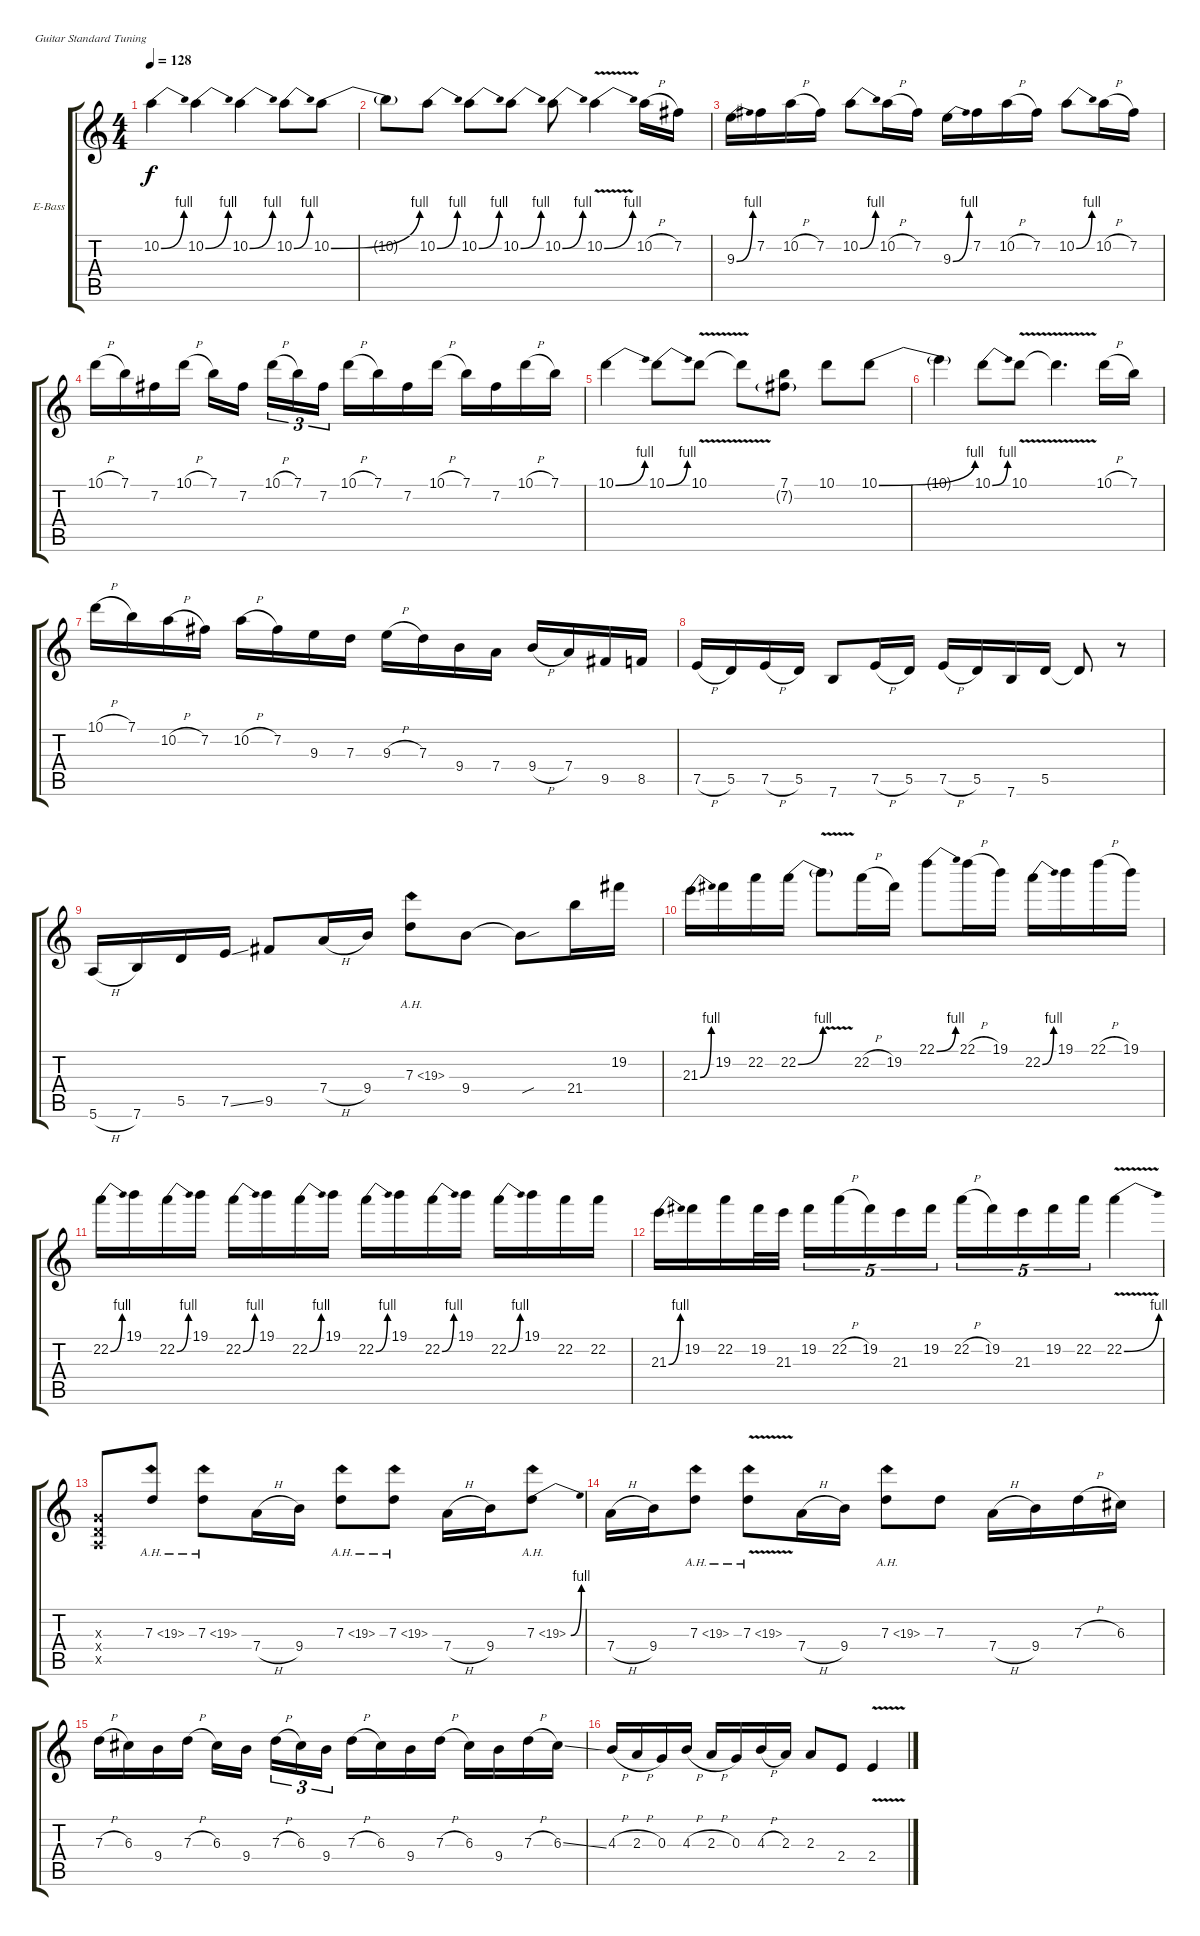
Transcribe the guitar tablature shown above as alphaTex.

\defaultSystemsLayout 4
\bracketExtendMode groupsimilarinstruments
\firstSystemTrackNameOrientation horizontal
\otherSystemsTrackNameOrientation horizontal
\track ("Kirk Hammett (Solo)" "E-Bass") {instrument distortionguitar}
\staff {score tabs}
\tuning (E4 B3 G3 D3 A2 E2)
\ts (4 4)
\tempo 128
\clef g2
\ks c
10.2{be (bend 0 0 21 4)}.4{dy f} 10.2{be (bend 0 0 21 4)}.4 10.2{be (bend 0 0 21 4)}.4 10.2{be (bend 0 0 18.599999999999998 4)}.8 10.2{be (bend 0 0 18.599999999999998 4)}.8 |
10.2{t}.8 10.2{be (bend 0 0 19.8 4)}.8 10.2{be (bend 0 0 19.8 4)}.8 10.2{be (bend 0 0 19.8 4)}.8 10.2{be (bend 0 0 21 4)}.8 10.2{be (bend 0 0 21.599999999999998 4) v}.4 10.2{h}.16 7.2.16 |
9.3{be (bend 0 0 19.2 4)}.16 7.2.16 10.2{h}.16 7.2.16 10.2{be (bend 0 0 19.2 4)}.8 10.2{h}.16 7.2.16 9.3{be (bend 0 0 19.2 4)}.16 7.2.16 10.2{h}.16 7.2.16 10.2{be (bend 0 0 19.2 4)}.8 10.2{h}.16 7.2.16 |
10.1{h}.16 7.1.16 7.2.16 10.1{h}.16 7.1.16 7.2.16 10.1{h}.16{tu (3 2)} 7.1.16{tu (3 2)} 7.2.16{tu (3 2)} 10.1{h}.16 7.1.16 7.2.16 10.1{h}.16 7.1.16 7.2.16 10.1{h}.16 7.1.16 |
\scale
0.568867 10.1{be (bend 0 0 20.4 4)}.4 10.1{be (bend 0 0 19.2 4)}.8 10.1{v}.8 10.1{v t}.8 (7.2{g} 7.1).8 10.1.8 10.1{be (bend 0 0 20.4 4)}.8 |
\scale
0.430784 10.1{t}.4 10.1{be (bend 0 0 19.8 4)}.8 10.1{v}.8 10.1{v t}.4{d} 10.1{h}.16 7.1.16 |
\scale
0.55068 10.1{h}.16 7.1.16 10.2{h}.16 7.2.16 10.2{h}.16 7.2.16 9.3.16 7.3.16 9.3{h}.16 7.3.16 9.4.16 7.4.16 9.4{h}.16 7.4.16 9.5.16 8.5.16 |
\scale
0.449303 7.5{h}.16 5.5.16 7.5{h}.16 5.5.16 7.6.8 7.5{h}.16 5.5.16 7.5{h}.16 5.5.16 7.6.16 5.5.16 5.5{t}.8 r.8 |
\scale
0.497791 5.6{h}.16 7.6.16 5.5.16 7.5{ss}.16 9.5.8 7.4{h}.16 9.4.16 7.3{ah 12}.8 9.4.8 9.4{sou t}.8 21.4.16 19.2.16 |
\scale
0.502209 21.3{be (bend 0 0 19.2 4)}.16 19.2.16 22.2.16 22.2{be (bend 0 0 20.4 4)}.16 22.2{v t}.8 22.2{h}.16 19.2.16 22.1{be (bend 0 0 18.599999999999998 4)}.8 22.1{h}.16 19.1.16 22.2{be (bend 0 0 18.599999999999998 4)}.16 19.1.16 22.1{h}.16 19.1.16 |
22.2{be (bend 0 0 18.599999999999998 4)}.16 19.1.16 22.2{be (bend 0 0 18.599999999999998 4)}.16 19.1.16 22.2{be (bend 0 0 18.599999999999998 4)}.16 19.1.16 22.2{be (bend 0 0 18.599999999999998 4)}.16 19.1.16 22.2{be (bend 0 0 18.599999999999998 4)}.16 19.1.16 22.2{be (bend 0 0 18.599999999999998 4)}.16 19.1.16 22.2{be (bend 0 0 18.599999999999998 4)}.16 19.1.16 22.2.16 22.2.16 |
21.3{be (bend 0 0 18.599999999999998 4)}.16 19.2.16 22.2.16 19.2.32 21.3.32 19.2.16{tu (5 4)} 22.2{h}.16{tu (5 4)} 19.2.16{tu (5 4)} 21.3.16{tu (5 4)} 19.2.16{tu (5 4)} 22.2{h}.16{tu (5 4)} 19.2.16{tu (5 4)} 21.3.16{tu (5 4)} 19.2.16{tu (5 4)} 22.2.16{tu (5 4)} 22.2{be (bend 0 0 19.2 4) v}.4 |
\scale
0.499844 (0.4{x} 0.3{x} 0.5{x}).8 7.3{ah 12}.8 7.3{ah 12}.8 7.4{h}.16 9.4.16 7.3{ah 12}.8 7.3{ah 12}.8 7.4{h}.16 9.4.16 7.3{be (bend 0 0 20.4 4) ah 12}.8 |
\scale
0.500252 7.4{h}.16 9.4.16 7.3{ah 12}.8 7.3{ah 12 v}.8 7.4{h}.16 9.4.16 7.3{ah 12}.8 7.3.8 7.4{h}.16 9.4.16 7.3{h}.16 6.3.16 |
\scale
0.542199 7.3{h}.16 6.3.16 9.4.16 7.3{h}.16 6.3.16 9.4.16 7.3{h}.16{tu (3 2)} 6.3.16{tu (3 2)} 9.4.16{tu (3 2)} 7.3{h}.16 6.3.16 9.4.16 7.3{h}.16 6.3.16 9.4.16 7.3{h}.16 6.3{ss}.16 |
\scale
0.462273 4.3{h}.16 2.3{h}.16 0.3.16 4.3{h}.16 2.3{h}.16 0.3.16 4.3{h}.16 2.3.16 2.3.8 2.4.8 2.4{v}.4
